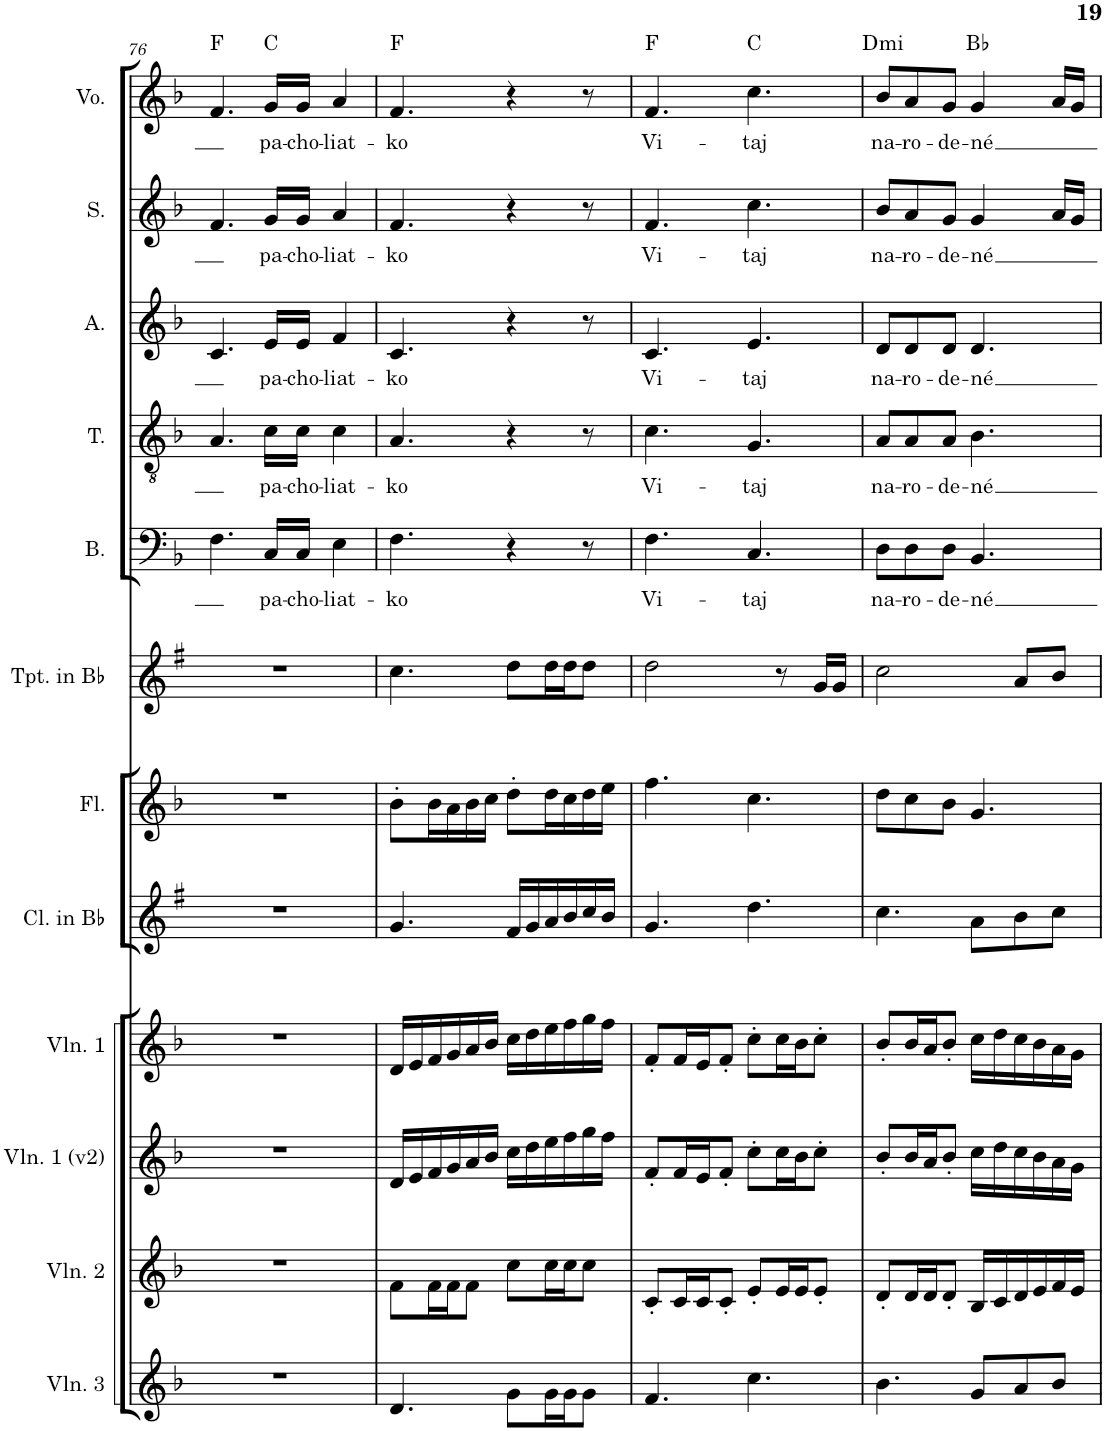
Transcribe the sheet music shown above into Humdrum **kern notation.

**kern	**kern	**kern	**kern	**kern	**kern	**kern	**kern	**text	**kern	**text	**kern	**text	**kern	**text	**kern	**text	**harte
*part12	*part11	*part10	*part9	*part8	*part7	*part6	*part5	*part5	*part4	*part4	*part3	*part3	*part2	*part2	*part1	*part1	*part1
*staff12	*staff11	*staff10	*staff9	*staff8	*staff7	*staff6	*staff5	*staff5	*staff4	*staff4	*staff3	*staff3	*staff2	*staff2	*staff1	*staff1	*
*I"Violin 3	*I"Violin 2	*I"Violin 1 (v2)	*I"Violin 1	*I"Clarinet in Bb	*I"Flute	*I"Trumpet in Bb	*I"Bass	*	*I"Tenor	*	*I"Alto	*	*I"Soprano	*	*I"Voice	*	*
*I'Vln. 3	*I'Vln. 2	*I'Vln. 1 (v2)	*I'Vln. 1	*I'Cl. in Bb	*I'Fl.	*I'Tpt. in Bb	*I'B.	*	*I'T.	*	*I'A.	*	*I'S.	*	*I'Vo.	*	*
!!LO:PB:g=z
*clefG2	*clefG2	*clefG2	*clefG2	*clefG2	*clefG2	*clefG2	*clefF4	*	*clefGv2	*	*clefG2	*	*clefG2	*	*clefG2	*	*
*	*	*	*	*Trd1c2	*	*Trd1c2	*	*	*	*	*	*	*	*	*	*	*
*k[b-]	*k[b-]	*k[b-]	*k[b-]	*k[f#]	*k[b-]	*k[f#]	*k[b-]	*	*k[b-]	*	*k[b-]	*	*k[b-]	*	*k[b-]	*	*
*M6/8	*M6/8	*M6/8	*M6/8	*M6/8	*M6/8	*M6/8	*M6/8	*	*M6/8	*	*M6/8	*	*M6/8	*	*M6/8	*	*
=76	=76	=76	=76	=76	=76	=76	=76	=76	=76	=76	=76	=76	=76	=76	=76	=76	=76
2.r	2.r	2.r	2.r	2.r	2.r	2.r	4.F\	.	4.A/	.	4.c/	.	4.f/	.	4.f/	.	F:maj
!	!	!	!	!	!	!	!	!LO:LY:b	!	!LO:LY:b	!	!LO:LY:b	!	!LO:LY:b	!	!LO:LY:b	!
.	.	.	.	.	.	.	16C/LL	pa-	16c\LL	pa-	16e/LL	pa-	16g/LL	pa-	16g/LL	pa-	C:maj
!	!	!	!	!	!	!	!	!LO:LY:b	!	!LO:LY:b	!	!LO:LY:b	!	!LO:LY:b	!	!LO:LY:b	!
.	.	.	.	.	.	.	16C/JJ	-cho-	16c\JJ	-cho-	16e/JJ	-cho-	16g/JJ	-cho-	16g/JJ	-cho-	.
!	!	!	!	!	!	!	!	!LO:LY:b	!	!LO:LY:b	!	!LO:LY:b	!	!LO:LY:b	!	!LO:LY:b	!
.	.	.	.	.	.	.	4E\	-liat-	4c\	-liat-	4f/	-liat-	4a/	-liat-	4a/	-liat-	.
=77	=77	=77	=77	=77	=77	=77	=77	=77	=77	=77	=77	=77	=77	=77	=77	=77	=77
!	!	!	!	!	!	!	!	!LO:LY:b	!	!LO:LY:b	!	!LO:LY:b	!	!LO:LY:b	!	!LO:LY:b	!
4.d/	8f\L	16d/LL	16d/LL	4.g/	8b-'\L	4.cc\	4.F\	-ko	4.A/	-ko	4.c/	-ko	4.f/	-ko	4.f/	-ko	F:maj
.	.	16e/	16e/	.	.	.	.	.	.	.	.	.	.	.	.	.	.
.	16f\L	16f/	16f/	.	16b-\L	.	.	.	.	.	.	.	.	.	.	.	.
.	16f\J	16g/	16g/	.	16a\	.	.	.	.	.	.	.	.	.	.	.	.
.	8f\J	16a/	16a/	.	16b-\	.	.	.	.	.	.	.	.	.	.	.	.
.	.	16b-/JJ	16b-/JJ	.	16cc\JJ	.	.	.	.	.	.	.	.	.	.	.	.
8g\L	8cc\L	16cc\LL	16cc\LL	16f#/LL	8dd'\L	8dd\L	4r	.	4r	.	4r	.	4r	.	4r	.	.
.	.	16dd\	16dd\	16g/	.	.	.	.	.	.	.	.	.	.	.	.	.
16g\L	16cc\L	16ee\	16ee\	16a/	16dd\L	16dd\L	.	.	.	.	.	.	.	.	.	.	.
16g\J	16cc\J	16ff\	16ff\	16b/	16cc\	16dd\J	.	.	.	.	.	.	.	.	.	.	.
8g\J	8cc\J	16gg\	16gg\	16cc/	16dd\	8dd\J	8r	.	8r	.	8r	.	8r	.	8r	.	.
.	.	16ff\JJ	16ff\JJ	16b/JJ	16ee\JJ	.	.	.	.	.	.	.	.	.	.	.	.
=78	=78	=78	=78	=78	=78	=78	=78	=78	=78	=78	=78	=78	=78	=78	=78	=78	=78
!	!	!	!	!	!	!	!	!LO:LY:b	!	!LO:LY:b	!	!LO:LY:b	!	!LO:LY:b	!	!LO:LY:b	!
4.f/	8c'/L	8f'/L	8f'/L	4.g/	4.ff\	2dd\	4.F\	Vi-	4.c\	Vi-	4.c/	Vi-	4.f/	Vi-	4.f/	Vi-	F:maj
.	16c/L	16f/L	16f/L	.	.	.	.	.	.	.	.	.	.	.	.	.	.
.	16c/J	16e/J	16e/J	.	.	.	.	.	.	.	.	.	.	.	.	.	.
.	8c'/J	8f'/J	8f'/J	.	.	.	.	.	.	.	.	.	.	.	.	.	.
!	!	!	!	!	!	!	!	!LO:LY:b	!	!LO:LY:b	!	!LO:LY:b	!	!LO:LY:b	!	!LO:LY:b	!
4.cc\	8e'/L	8cc'\L	8cc'\L	4.dd\	4.cc\	.	4.C/	-taj	4.G/	-taj	4.e/	-taj	4.cc\	-taj	4.cc\	-taj	C:maj
.	16e/L	16cc\L	16cc\L	.	.	8r	.	.	.	.	.	.	.	.	.	.	.
.	16e/J	16b-\J	16b-\J	.	.	.	.	.	.	.	.	.	.	.	.	.	.
.	8e'/J	8cc'\J	8cc'\J	.	.	16g/LL	.	.	.	.	.	.	.	.	.	.	.
.	.	.	.	.	.	16g/JJ	.	.	.	.	.	.	.	.	.	.	.
=79	=79	=79	=79	=79	=79	=79	=79	=79	=79	=79	=79	=79	=79	=79	=79	=79	=79
!	!	!	!	!	!	!	!	!LO:LY:b	!	!LO:LY:b	!	!LO:LY:b	!	!LO:LY:b	!	!LO:LY:b	!LO:H:kt=mi
4.b-\	8d'/L	8b-'/L	8b-'/L	4.cc\	8dd\L	2cc\	8D\L	na-	8A/L	na-	8d/L	na-	8b-/L	na-	8b-/L	na-	D:min
!	!	!	!	!	!	!	!	!LO:LY:b	!	!LO:LY:b	!	!LO:LY:b	!	!LO:LY:b	!	!LO:LY:b	!
.	16d/L	16b-/L	16b-/L	.	8cc\	.	8D\	-ro-	8A/	-ro-	8d/	-ro-	8a/	-ro-	8a/	-ro-	.
.	16d/J	16a/J	16a/J	.	.	.	.	.	.	.	.	.	.	.	.	.	.
!	!	!	!	!	!	!	!	!LO:LY:b	!	!LO:LY:b	!	!LO:LY:b	!	!LO:LY:b	!	!LO:LY:b	!
.	8d'/J	8b-'/J	8b-'/J	.	8b-\J	.	8D\J	-de-	8A/J	-de-	8d/J	-de-	8g/J	-de-	8g/J	-de-	.
!	!	!	!	!	!	!	!	!LO:LY:b	!	!LO:LY:b	!	!LO:LY:b	!	!LO:LY:b	!	!LO:LY:b	!
8g/L	16B-/LL	16cc\LL	16cc\LL	8a\L	4.g/	.	4.BB-/	-né	4.B-\	-né	4.d/	-né	4g/	-né	4g/	-né	Bb:maj
.	16c/	16dd\	16dd\	.	.	.	.	.	.	.	.	.	.	.	.	.	.
8a/	16d/	16cc\	16cc\	8b\	.	8a/L	.	.	.	.	.	.	.	.	.	.	.
.	16e/	16b-\	16b-\	.	.	.	.	.	.	.	.	.	.	.	.	.	.
8b-/J	16f/	16a\	16a\	8cc\J	.	8b/J	.	.	.	.	.	.	16a/LL	.	16a/LL	.	.
.	16e/JJ	16g\JJ	16g\JJ	.	.	.	.	.	.	.	.	.	16g/JJ	.	16g/JJ	.	.
=	=	=	=	=	=	=	=	=	=	=	=	=	=	=	=	=	=
*-	*-	*-	*-	*-	*-	*-	*-	*-	*-	*-	*-	*-	*-	*-	*-	*-	*-
